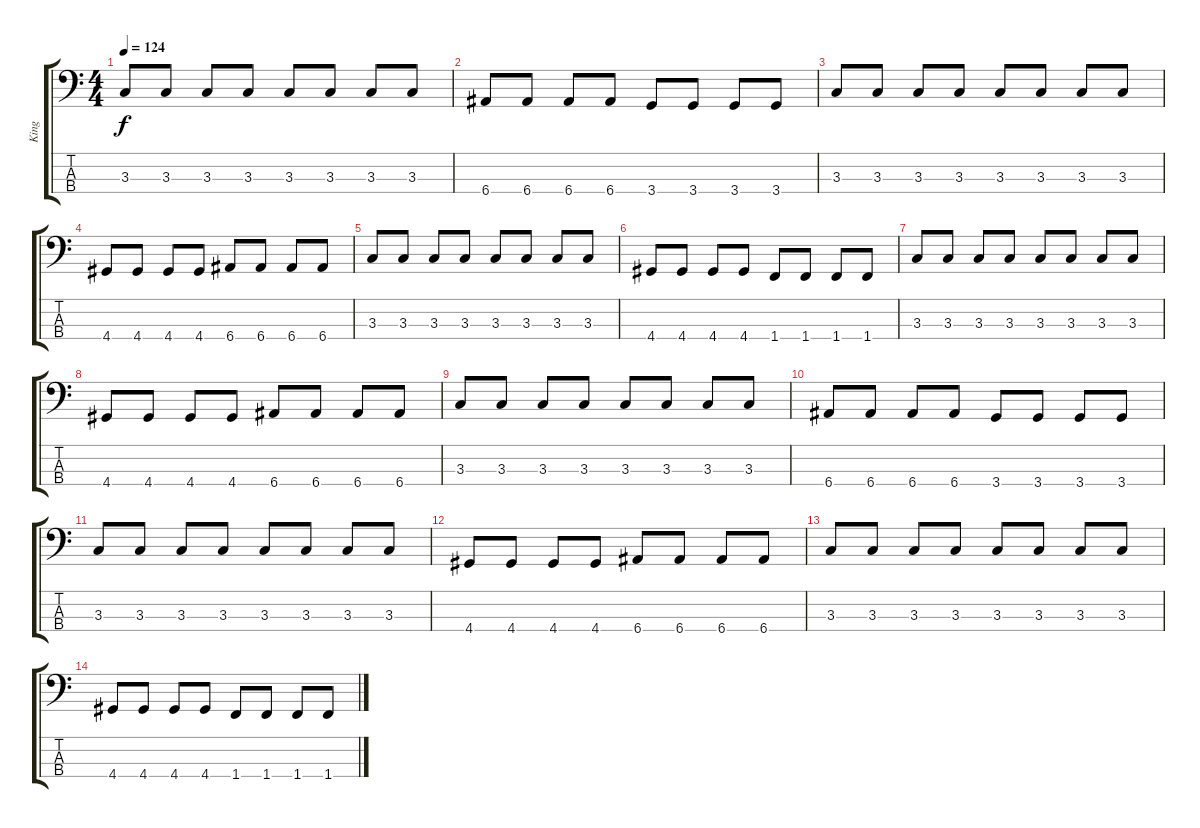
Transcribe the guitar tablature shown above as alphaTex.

\track ("King" "King") {instrument electricbassfinger}
\staff {score tabs}
\tuning (G2 D2 A1 E1) {hide}
\ts (4 4)
\tempo 124
\clef f4
\ks c
3.3.8{dy f} 3.3.8 3.3.8 3.3.8 3.3.8 3.3.8 3.3.8 3.3.8 |
6.4.8 6.4.8 6.4.8 6.4.8 3.4.8 3.4.8 3.4.8 3.4.8 |
3.3.8 3.3.8 3.3.8 3.3.8 3.3.8 3.3.8 3.3.8 3.3.8 |
4.4.8 4.4.8 4.4.8 4.4.8 6.4.8 6.4.8 6.4.8 6.4.8 |
3.3.8 3.3.8 3.3.8 3.3.8 3.3.8 3.3.8 3.3.8 3.3.8 |
4.4.8 4.4.8 4.4.8 4.4.8 1.4.8 1.4.8 1.4.8 1.4.8 |
3.3.8 3.3.8 3.3.8 3.3.8 3.3.8 3.3.8 3.3.8 3.3.8 |
4.4.8 4.4.8 4.4.8 4.4.8 6.4.8 6.4.8 6.4.8 6.4.8 |
3.3.8 3.3.8 3.3.8 3.3.8 3.3.8 3.3.8 3.3.8 3.3.8 |
6.4.8 6.4.8 6.4.8 6.4.8 3.4.8 3.4.8 3.4.8 3.4.8 |
3.3.8 3.3.8 3.3.8 3.3.8 3.3.8 3.3.8 3.3.8 3.3.8 |
4.4.8 4.4.8 4.4.8 4.4.8 6.4.8 6.4.8 6.4.8 6.4.8 |
3.3.8 3.3.8 3.3.8 3.3.8 3.3.8 3.3.8 3.3.8 3.3.8 |
4.4.8 4.4.8 4.4.8 4.4.8 1.4.8 1.4.8 1.4.8 1.4.8
